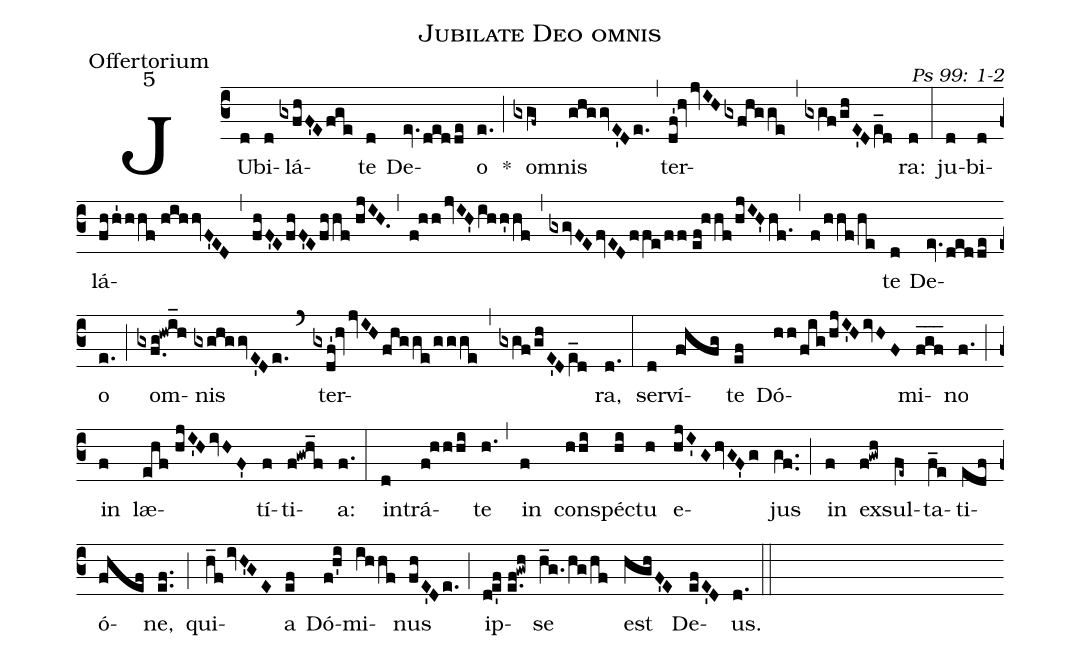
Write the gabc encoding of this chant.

name: Jubilate Deo omnis;
office-part: Offertorium;
mode: 5;
commentary: Ps 99: 1-2;
%%
(c3) JU(d)bi(d)lá(gxfhF'Efge)te(d) De(ev.dedde)o(e.) *(;) om(gxgf~)nis(ghggvE'De.) (,) ter(df'!hvjvIHgxfhg/!ge)(,)(gxgf/ghE'De_[ll:1]d)ra:(d) (:)
ju(d)bi(d)lá(fhh'1hhf//hihhvF'ED)(,)(fhF'EfhF'Efhhf//hjIH.)(,)(f!hhjvIH'ihh'hf)(,)(gxgvFEfvEDffe/ff//ef!hhf/hjIH'hf.)(,)(f/hhf/he)te(d) De(ev.dedde)o(e.) (;) om(gxf.g!hwi_h)nis(gxghggvE'De.) (`) ter(gxdf'!hvjvIHfhgge/ggge)(,)(gxgf/ghE'De_[ll:1]d)ra,(d.) (:)
ser(d)ví(f!hfg)te(ef) Dó(hh/fig/hjI'HivHF)mi(f_g_f_)no(f.) (;) in(f) læ(ehf//hjI'HivHF')tí(f)ti(f!gwh_f)a:(f.) (:)
in(d)trá(f!hhhi)te(h.) (,) in(f) con(hhi)spéc(hi)tu(h) e(hjI'GhvGF'g)jus(gf..) (;) in(f) ex(f!gwh)sul(fe~)ta(f_e)ti(edf)ó(fhef)ne,(ef..) (;) qui(h_fivH'GE)a(ef) Dó(f!h'i)mi(ihhf)nus(fhE'De.) (;) ip(de'f//e.f!gwh)se(h_g./hg/hf) est(hghF'E) De(efE'D)us.(d.) (::)
